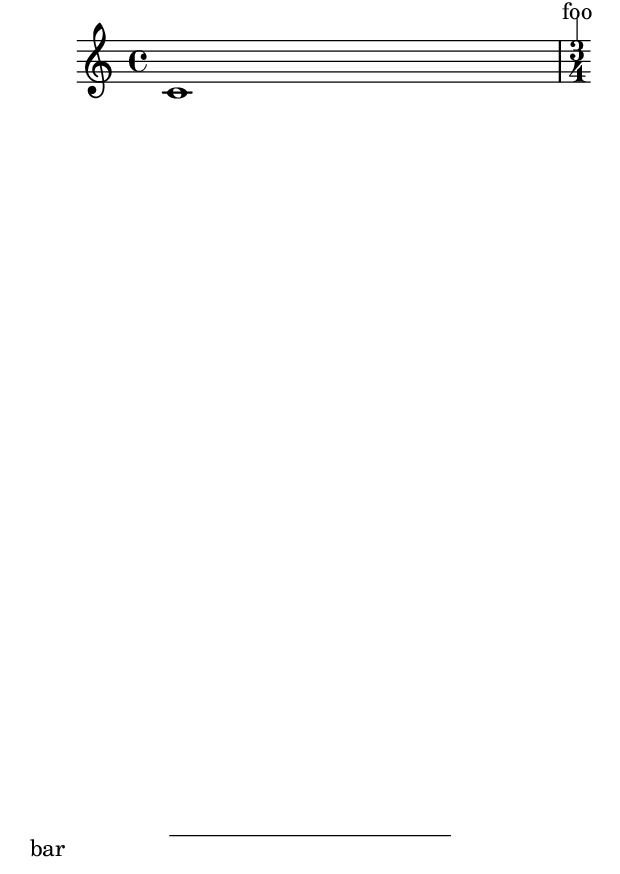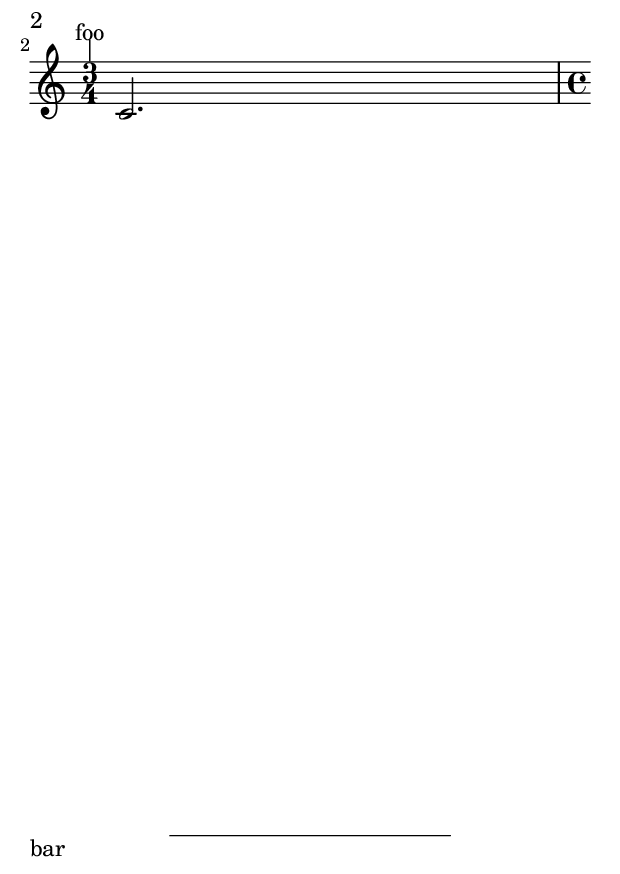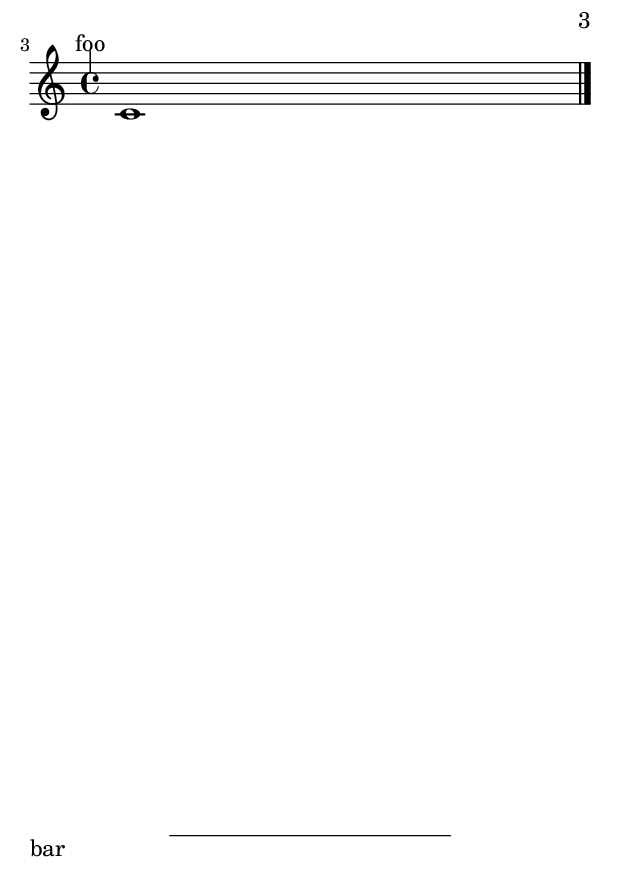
%% Generated by lilypond-book
%% Options: [exampleindent=10.16\mm,indent=0\mm,line-width=160\mm]
\include "lilypond-book-preamble.ly"


% ****************************************************************
% Start cut-&-pastable-section
% ****************************************************************

#(ly:set-option 'eps-box-padding 3.000000)



\paper {
  indent = 0\mm
  line-width = 160\mm
  % offset the left padding, also add 1mm as lilypond creates cropped
  % images with a little space on the right
  line-width = #(- line-width (* mm  3.000000) (* mm 1))
}

\layout {
  
}




% ****************************************************************
% ly snippet:
% ****************************************************************
\sourcefilename "/lilypond-2.23.82/input/regression/footnote-break-visibility.ly"
\sourcefileline 0
\version "2.23.4"
\header {
  texidoc = "With grobs that have break visibility, footnotes will
automatically take the break visibility of the grob being footnoted.
This behavior can be overridden.
"
}

#(set-default-paper-size "a6")

\book {

\new Staff
{
  \relative {
    c'1
    \footnote "foo" #'(0 . 2) "bar" Staff.TimeSignature
    \time 3/4
    \break \pageBreak
    c2.
    \once \override Score.Footnote.break-visibility = ##(#f #f #t)
    \footnote "foo" #'(0 . 2) "bar" Staff.TimeSignature
    \time 4/4
    \break \pageBreak
    c1 \bar "|."
}}}



% ****************************************************************
% end ly snippet
% ****************************************************************
